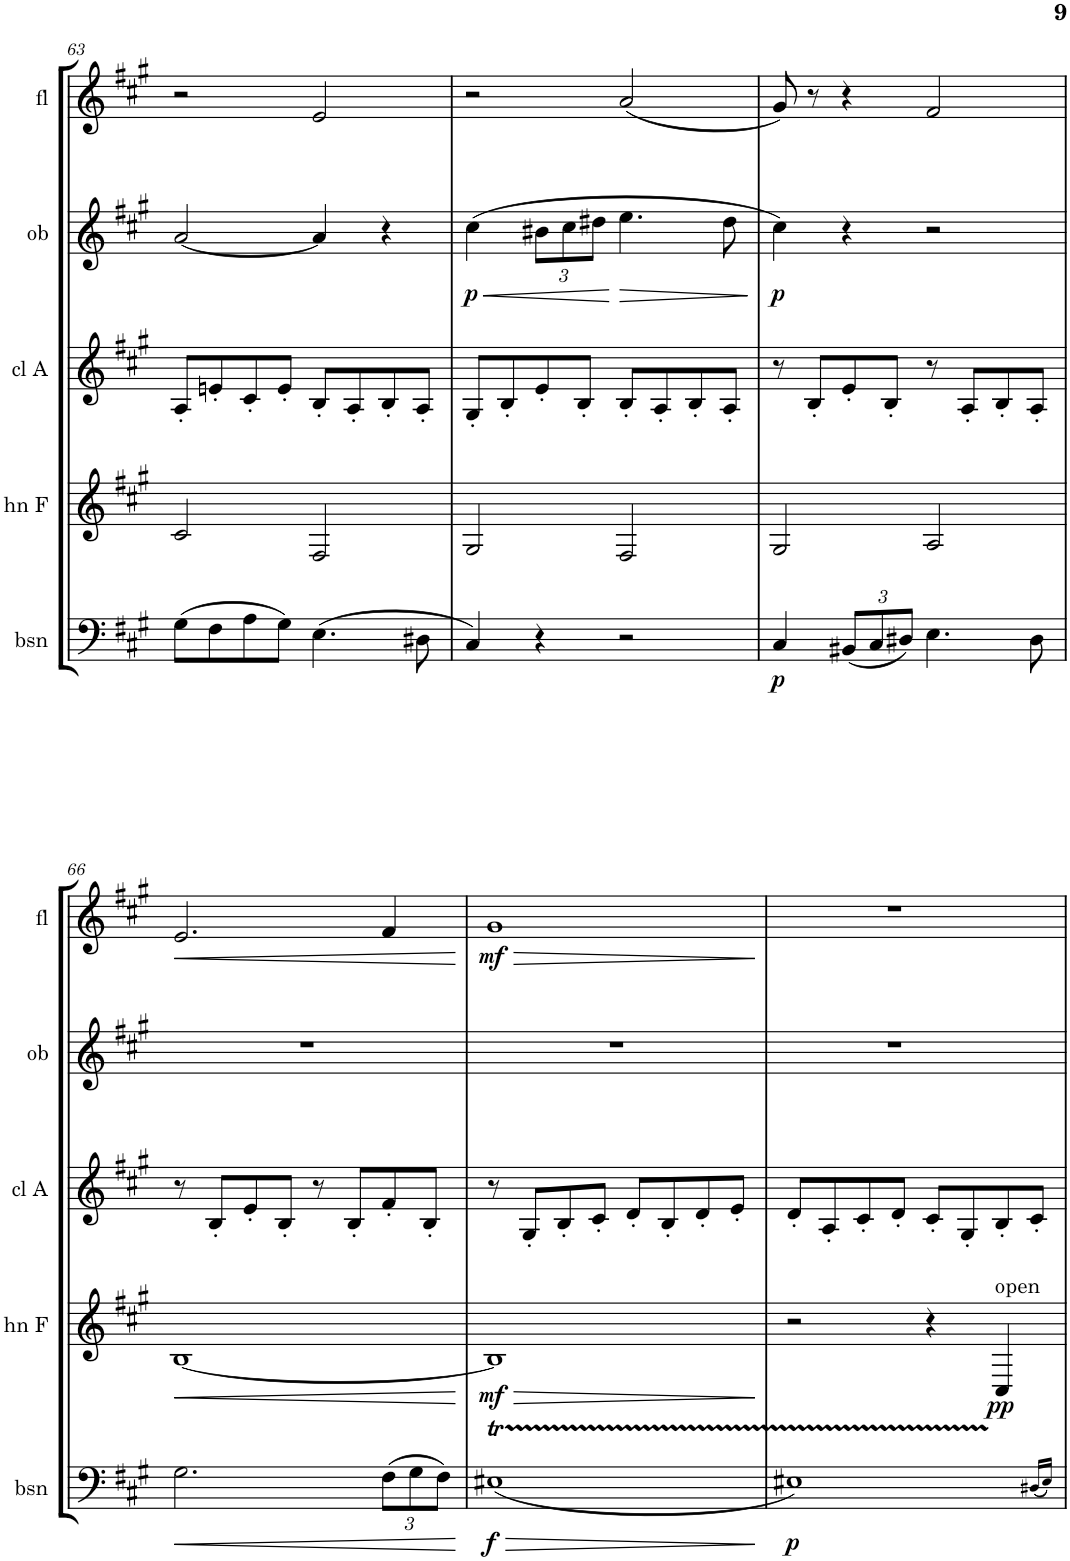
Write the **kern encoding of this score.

**kern	**dynam	**kern	**dynam	**kern	**kern	**dynam	**kern	**dynam
*part5	*part5	*part4	*part4	*part3	*part2	*part2	*part1	*part1
*staff5	*staff5	*staff4	*staff4	*staff3	*staff2	*staff2	*staff1	*staff1
*I"Bassoon	*	*I"Horn in F	*	*I"A Clarinet	*I"Oboe	*	*I"Flute	*
*I'bsn	*	*I'hn F	*	*I'cl A	*I'ob	*	*I'fl	*
!!LO:PB:g=z
*clefF4	*	*clefG2	*	*clefG2	*clefG2	*	*clefG2	*
*	*	*ITrd4c7	*	*ITrd2c3	*	*	*	*
*k[f#c#g#]	*	*k[f#c#g#]	*	*k[f#c#g#]	*k[f#c#g#]	*	*k[f#c#g#]	*
*M4/4	*	*M4/4	*	*M4/4	*M4/4	*	*M4/4	*
*met(c)	*	*met(c)	*	*met(c)	*met(c)	*	*met(c)	*
=63	=63	=63	=63	=63	=63	=63	=63	=63
(8G#\L	.	2c#/	.	8A'/L	[2a/	.	2r	.
8F#\	.	.	.	8en'/	.	.	.	.
8A\	.	.	.	8c#'/	.	.	.	.
8G#\J)	.	.	.	8e'/J	.	.	.	.
(4.E\	.	2F#/	.	8B'/L	4a/]	.	2e/	.
.	.	.	.	8A'/	.	.	.	.
.	.	.	.	8B'/	4r	.	.	.
8D#X\	.	.	.	8A'/J	.	.	.	.
=64	=64	=64	=64	=64	=64	=64	=64	=64
!	!	!	!	!	!	!LO:HP:b	!	!
!	!	!	!	!	!	!LO:DY:n=1:b	!	!
4C#/)	.	2G#/	.	8G#'/L	(4cc#\	< p	2r	.
.	.	.	.	8B'/	.	.	.	.
*	*	*	*	*	*Xbrackettup	*	*	*
4r	.	.	.	8e'/	12b#X\L	.	.	.
.	.	.	.	.	12cc#\	.	.	.
.	.	.	.	8B'/J	.	.	.	.
.	.	.	.	.	12dd#X\J	.	.	.
!	!	!	!	!	!	!LO:HP:n=1:b	!	!
2r	.	2F#/	.	8B'/L	4.ee\	[ >	(2a/	.
.	.	.	.	8A'/	.	.	.	.
.	.	.	.	8B'/	.	.	.	.
.	.	.	.	8A'/J	8dd#\	.	.	.
.	.	.	.	.	.	]	.	.
=65	=65	=65	=65	=65	=65	=65	=65	=65
!	!LO:DY:b	!	!	!	!	!LO:DY:b	!	!
4C#/	p	2G#/	.	8r	4cc#\)	p	8g#/)	.
.	.	.	.	8B'/L	.	.	8r	.
*Xbrackettup	*	*	*	*	*	*	*	*
(12BB#X/L	.	.	.	8e'/	4r	.	4r	.
12C#/	.	.	.	.	.	.	.	.
.	.	.	.	8B'/J	.	.	.	.
12D#X/J)	.	.	.	.	.	.	.	.
4.E\	.	2A/	.	8r	2r	.	2f#/	.
.	.	.	.	8A'/L	.	.	.	.
.	.	.	.	8B'/	.	.	.	.
8D#\	.	.	.	8A'/J	.	.	.	.
!!LO:LB:g=z
=66	=66	=66	=66	=66	=66	=66	=66	=66
!	!LO:HP:b	!	!LO:HP:b	!	!	!	!	!LO:HP:b
2.G#\	<	[1B	<	8r	1r	.	2.e/	<
.	.	.	.	8B'/L	.	.	.	.
.	.	.	.	8e'/	.	.	.	.
.	.	.	.	8B'/J	.	.	.	.
.	.	.	.	8r	.	.	.	.
.	.	.	.	8B'/L	.	.	.	.
(12F#\L	.	.	.	8f#'/	.	.	4f#/	.
12G#\	.	.	.	.	.	.	.	.
.	.	.	.	8B'/J	.	.	.	.
12F#\J)	.	.	.	.	.	.	.	.
.	[	.	[	.	.	.	.	[
=67	=67	=67	=67	=67	=67	=67	=67	=67
!	!LO:HP:b	!	!LO:HP:b	!	!	!	!	!LO:HP:b
!	!LO:DY:n=1:b	!	!LO:DY:n=1:b	!	!	!	!	!LO:DY:n=1:b
(<1E#Xt	> f	1B]	> mf	8r	1r	.	1g#	> mf
.	.	.	.	8G#'/L	.	.	.	.
.	.	.	.	8B'/	.	.	.	.
.	.	.	.	8c#'/J	.	.	.	.
.	.	.	.	8d'/L	.	.	.	.
.	.	.	.	8B'/	.	.	.	.
.	.	.	.	8d'/	.	.	.	.
.	.	.	.	8e'/J	.	.	.	.
.	]	.	]	.	.	.	.	]
=68	=68	=68	=68	=68	=68	=68	=68	=68
!	!LO:DY:b	!	!	!	!	!	!	!
1E#XTTT)	p	2r	.	8d'/L	1r	.	1r	.
.	.	.	.	8A'/	.	.	.	.
.	.	.	.	8c#'/	.	.	.	.
.	.	.	.	8d'/J	.	.	.	.
.	.	4r	.	8c#'/L	.	.	.	.
.	.	.	.	8G#'/	.	.	.	.
!	!	!LO:TX:a:t=open	!	!	!	!	!	!
!	!	!	!LO:DY:b	!	!	!	!	!
.	.	4C#/	pp	8B'/	.	.	.	.
.	.	.	.	8c#'/J	.	.	.	.
(16qD#X/LL	.	.	.	.	.	.	.	.
16qE#/JJ)	.	.	.	.	.	.	.	.
=	=	=	=	=	=	=	=	=
*-	*-	*-	*-	*-	*-	*-	*-	*-
